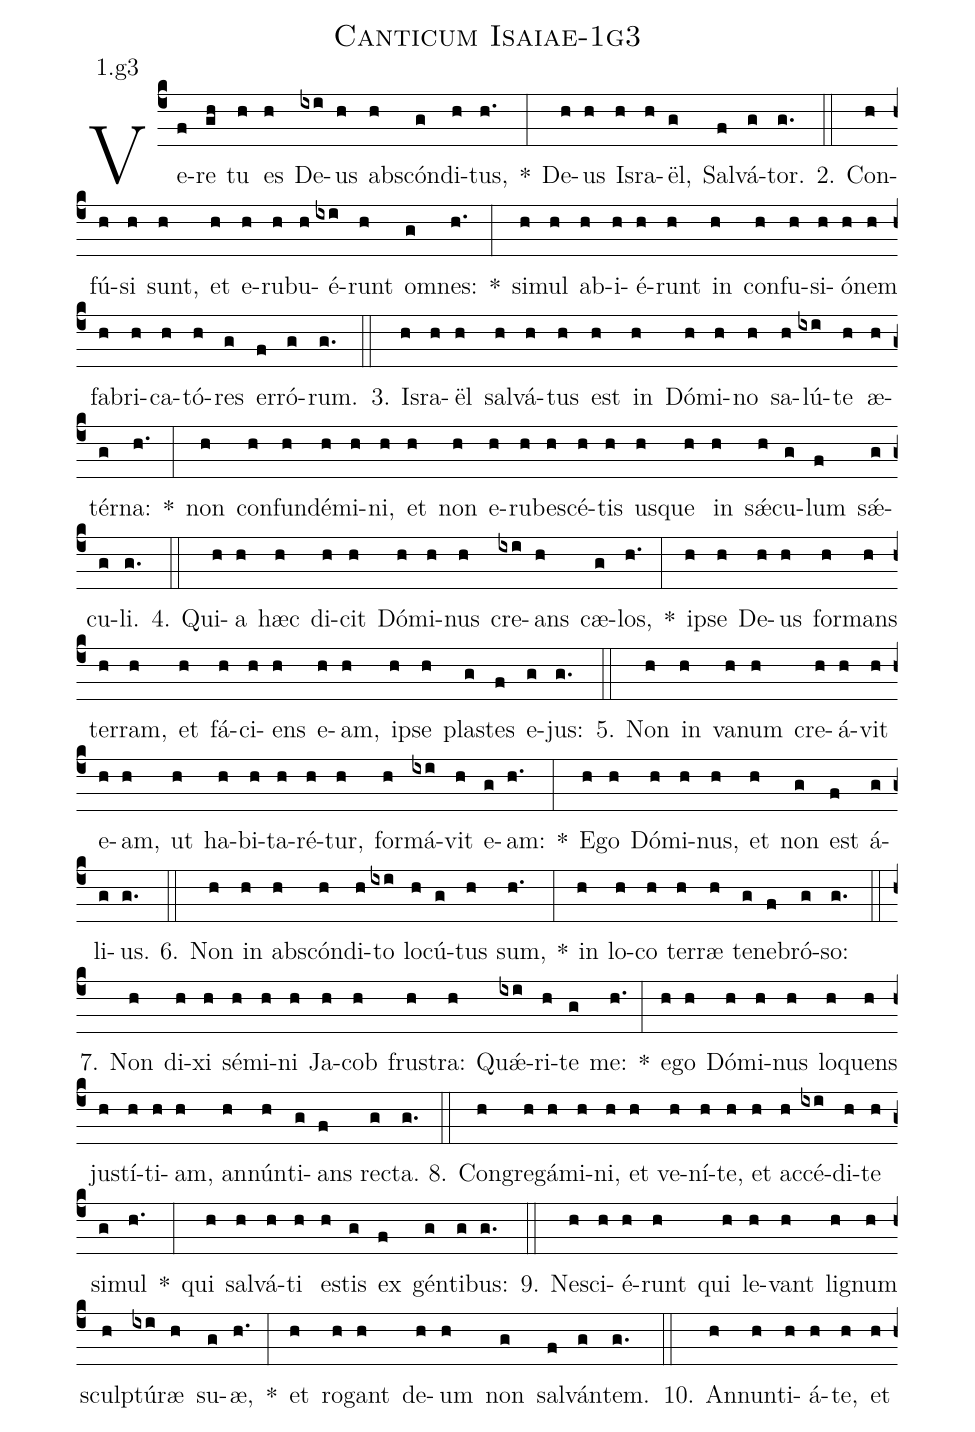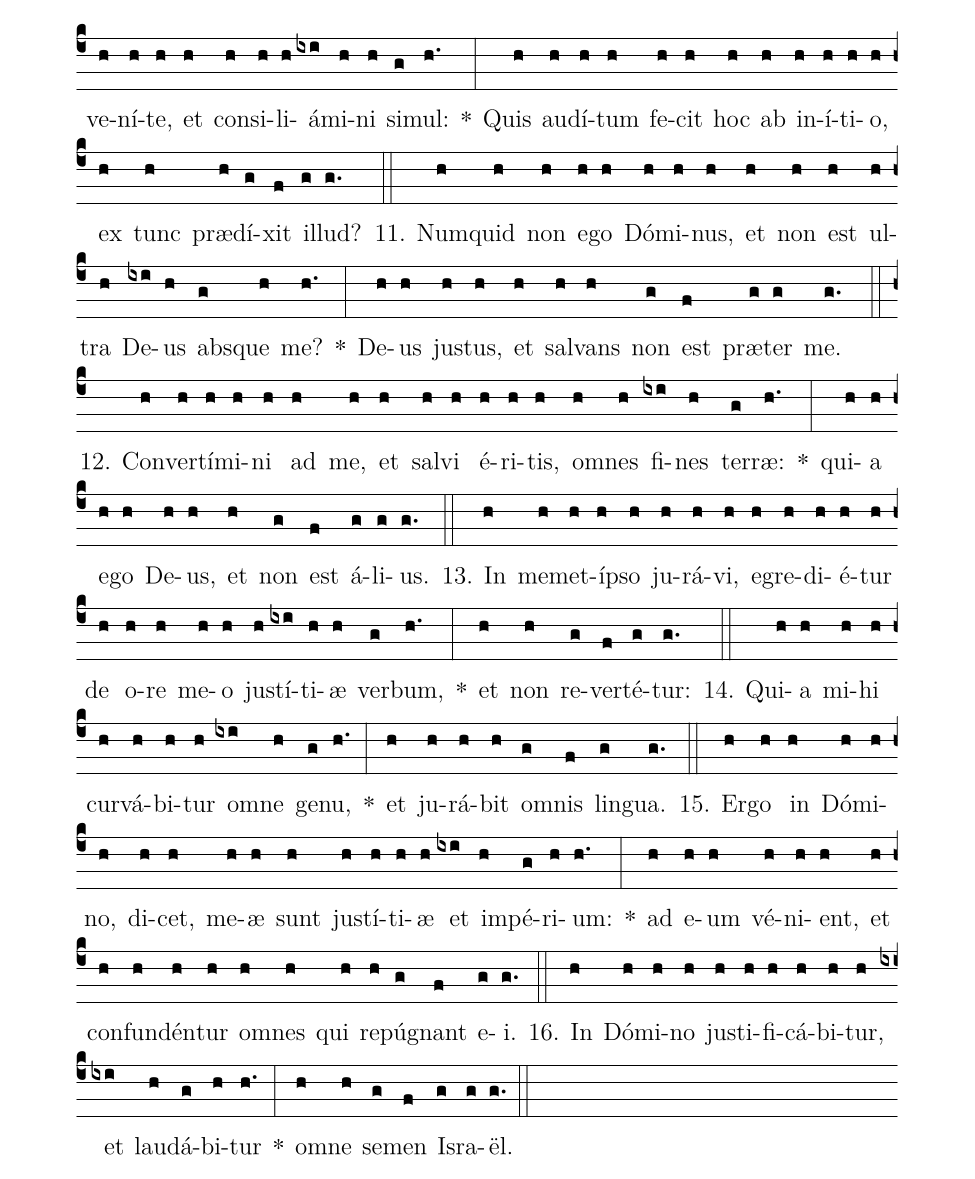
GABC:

name: Canticum Isaiae-1g3;
annotation: 1.g3;
%%
(c4)Ve(f)re(gh) tu(h) es(h) De(ixi)us(h) abs(h)cón(g)di(h)tus,(h.) *(:) De(h)us(h) Is(h)ra(h)ël,(g) Sal(f)vá(g)tor.(g.) (::)
2. Con(h)fú(h)si(h) sunt,(h) et(h) e(h)ru(h)bu(h)é(ixi)runt(h) om(g)nes:(h.) *(:) si(h)mul(h) ab(h)i(h)é(h)runt(h) in(h) con(h)fu(h)si(h)ó(h)nem(h) fa(h)bri(h)ca(h)tó(h)res(g) er(f)ró(g)rum.(g.) (::)
3. Is(h)ra(h)ël(h) sal(h)vá(h)tus(h) est(h) in(h) Dó(h)mi(h)no(h) sa(h)lú(ixi)te(h) æ(h)tér(g)na:(h.) *(:) non(h) con(h)fun(h)dé(h)mi(h)ni,(h) et(h) non(h) e(h)ru(h)be(h)scé(h)tis(h) us(h)que(h) in(h) sǽ(h)cu(g)lum(f) sǽ(g)cu(g)li.(g.) (::)
4. Qui(h)a(h) hæc(h) di(h)cit(h) Dó(h)mi(h)nus(h) cre(ixi)ans(h) cæ(g)los,(h.) *(:) ip(h)se(h) De(h)us(h) for(h)mans(h) ter(h)ram,(h) et(h) fá(h)ci(h)ens(h) e(h)am,(h) ip(h)se(h) plas(g)tes(f) e(g)jus:(g.) (::)
5. Non(h) in(h) va(h)num(h) cre(h)á(h)vit(h) e(h)am,(h) ut(h) ha(h)bi(h)ta(h)ré(h)tur,(h) for(h)má(ixi)vit(h) e(g)am:(h.) *(:) E(h)go(h) Dó(h)mi(h)nus,(h) et(h) non(g) est(f) á(g)li(g)us.(g.) (::)
6. Non(h) in(h) abs(h)cón(h)di(h)to(ixi) lo(h)cú(g)tus(h) sum,(h.) *(:) in(h) lo(h)co(h) ter(h)ræ(h) te(g)ne(f)bró(g)so:(g.) (::)
7. Non(h) di(h)xi(h) sé(h)mi(h)ni(h) Ja(h)cob(h) frus(h)tra:(h) Quǽ(ixi)ri(h)te(g) me:(h.) *(:) e(h)go(h) Dó(h)mi(h)nus(h) lo(h)quens(h) jus(h)tí(h)ti(h)am,(h) an(h)nún(h)ti(g)ans(f) rec(g)ta.(g.) (::)
8. Con(h)gre(h)gá(h)mi(h)ni,(h) et(h) ve(h)ní(h)te,(h) et(h) ac(h)cé(ixi)di(h)te(h) si(g)mul(h.) *(:) qui(h) sal(h)vá(h)ti(h) es(h)tis(g) ex(f) gén(g)ti(g)bus:(g.) (::)
9. Ne(h)sci(h)é(h)runt(h) qui(h) le(h)vant(h) li(h)gnum(h) sculp(h)tú(ixi)ræ(h) su(g)æ,(h.) *(:) et(h) ro(h)gant(h) de(h)um(h) non(g) sal(f)ván(g)tem.(g.) (::)
10. An(h)nun(h)ti(h)á(h)te,(h) et(h) ve(h)ní(h)te,(h) et(h) con(h)si(h)li(h)á(ixi)mi(h)ni(h) si(g)mul:(h.) *(:) Quis(h) au(h)dí(h)tum(h) fe(h)cit(h) hoc(h) ab(h) in(h)í(h)ti(h)o,(h) ex(h) tunc(h) præ(h)dí(g)xit(f) il(g)lud?(g.) (::)
11. Num(h)quid(h) non(h) e(h)go(h) Dó(h)mi(h)nus,(h) et(h) non(h) est(h) ul(h)tra(h) De(ixi)us(h) abs(g)que(h) me?(h.) *(:) De(h)us(h) jus(h)tus,(h) et(h) sal(h)vans(h) non(g) est(f) præ(g)ter(g) me.(g.) (::)
12. Con(h)ver(h)tí(h)mi(h)ni(h) ad(h) me,(h) et(h) sal(h)vi(h) é(h)ri(h)tis,(h) om(h)nes(h) fi(ixi)nes(h) ter(g)ræ:(h.) *(:) qui(h)a(h) e(h)go(h) De(h)us,(h) et(h) non(g) est(f) á(g)li(g)us.(g.) (::)
13. In(h) me(h)met(h)íp(h)so(h) ju(h)rá(h)vi,(h) e(h)gre(h)di(h)é(h)tur(h) de(h) o(h)re(h) me(h)o(h) jus(h)tí(ixi)ti(h)æ(h) ver(g)bum,(h.) *(:) et(h) non(h) re(g)ver(f)té(g)tur:(g.) (::)
14. Qui(h)a(h) mi(h)hi(h) cur(h)vá(h)bi(h)tur(h) om(ixi)ne(h) ge(g)nu,(h.) *(:) et(h) ju(h)rá(h)bit(h) om(g)nis(f) lin(g)gua.(g.) (::)
15. Er(h)go(h) in(h) Dó(h)mi(h)no,(h) di(h)cet,(h) me(h)æ(h) sunt(h) jus(h)tí(h)ti(h)æ(h) et(ixi) im(h)pé(g)ri(h)um:(h.) *(:) ad(h) e(h)um(h) vé(h)ni(h)ent,(h) et(h) con(h)fun(h)dén(h)tur(h) om(h)nes(h) qui(h) re(h)pú(g)gnant(f) e(g)i.(g.) (::)
16. In(h) Dó(h)mi(h)no(h) jus(h)ti(h)fi(h)cá(h)bi(h)tur,(h) et(ixi) lau(h)dá(g)bi(h)tur(h.) *(:) om(h)ne(h) se(g)men(f) Is(g)ra(g)ël.(g.) (::)
